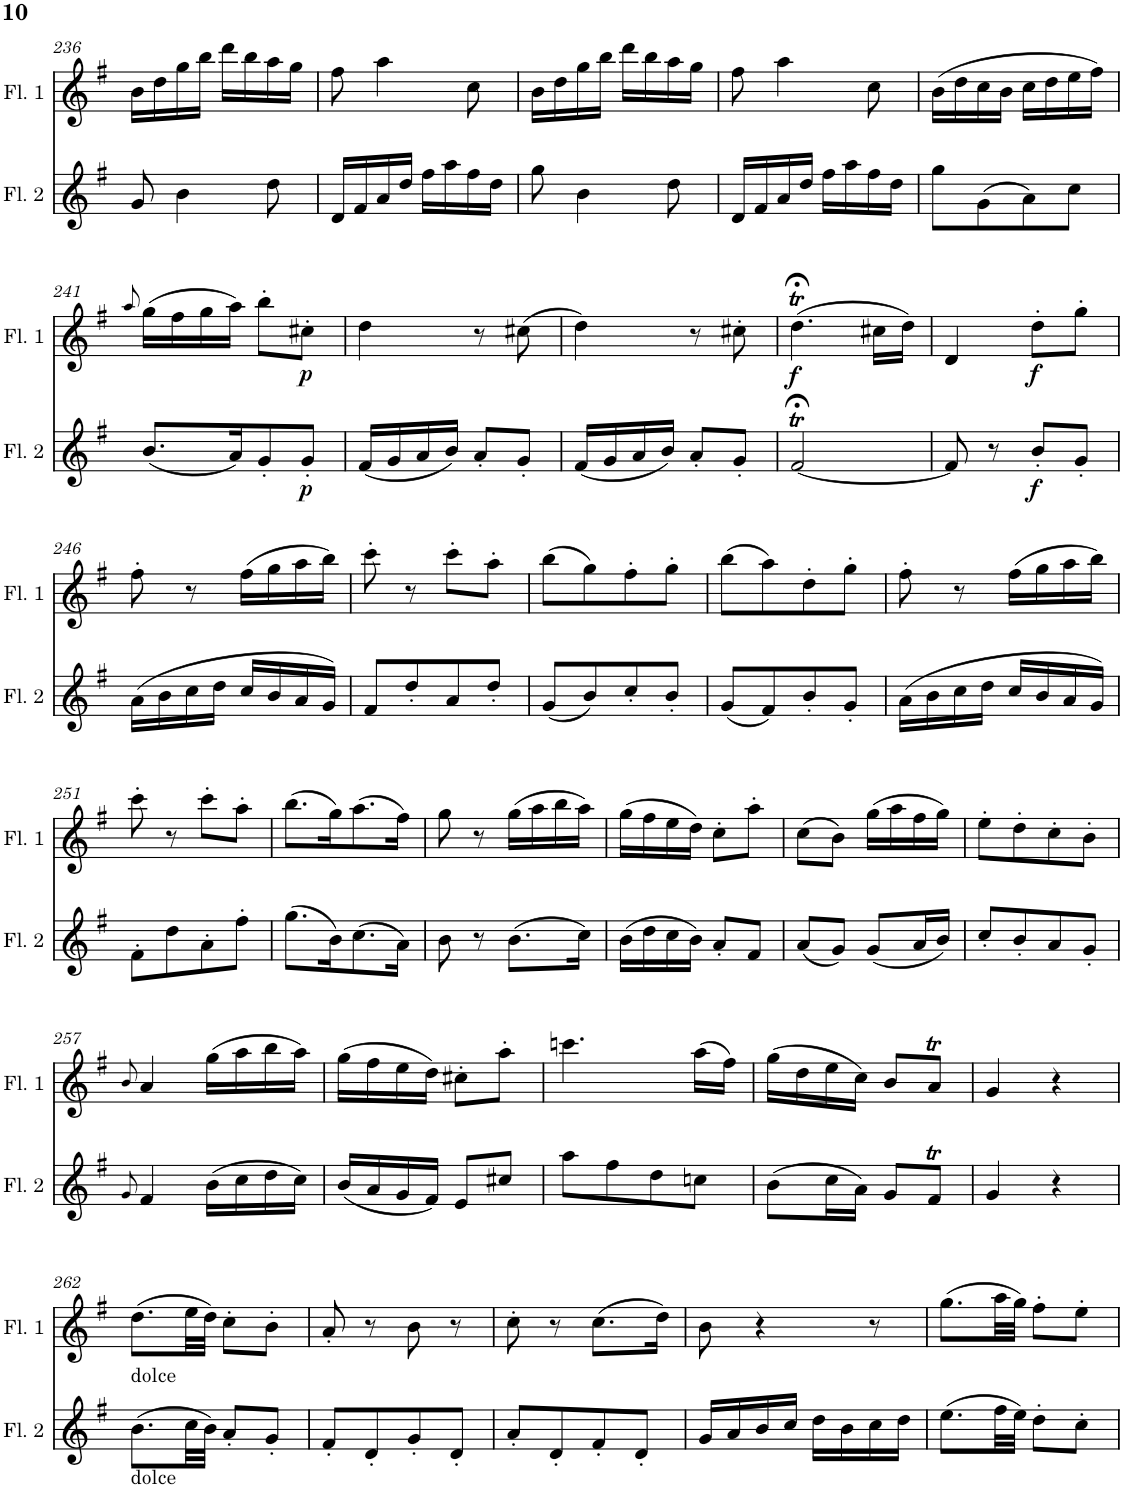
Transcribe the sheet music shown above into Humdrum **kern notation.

**kern	**dynam	**kern	**dynam
*part2	*part2	*part1	*part1
*staff2	*staff2	*staff1	*staff1
*I"Flute 2	*	*I"Flute 1	*
*I'Fl. 2	*	*I'Fl. 1	*
!!LO:PB:g=z
*clefG2	*	*clefG2	*
*k[f#]	*	*k[f#]	*
*M2/4	*	*M2/4	*
=236	=236	=236	=236
8g/	.	16b\LL	.
.	.	16dd\	.
4b\	.	16gg\	.
.	.	16bb\JJ	.
.	.	16ddd\LL	.
.	.	16bb\	.
8dd\	.	16aa\	.
.	.	16gg\JJ	.
=237	=237	=237	=237
16d/LL	.	8ff#\	.
16f#/	.	.	.
16a/	.	4aa\	.
16dd/JJ	.	.	.
16ff#\LL	.	.	.
16aa\	.	.	.
16ff#\	.	8cc\	.
16dd\JJ	.	.	.
=238	=238	=238	=238
8gg\	.	16b\LL	.
.	.	16dd\	.
4b\	.	16gg\	.
.	.	16bb\JJ	.
.	.	16ddd\LL	.
.	.	16bb\	.
8dd\	.	16aa\	.
.	.	16gg\JJ	.
=239	=239	=239	=239
16d/LL	.	8ff#\	.
16f#/	.	.	.
16a/	.	4aa\	.
16dd/JJ	.	.	.
16ff#\LL	.	.	.
16aa\	.	.	.
16ff#\	.	8cc\	.
16dd\JJ	.	.	.
=240	=240	=240	=240
8gg\L	.	(>16b\LL	.
.	.	16dd\	.
(>8g\	.	16cc\	.
.	.	16b\JJ	.
8a\)	.	16cc\LL	.
.	.	16dd\	.
8cc\J	.	16ee\	.
.	.	16ff#\JJ)	.
!!LO:LB:g=z
=241	=241	=241	=241
.	.	8qaa/	.
(<8.b/L	.	(>16gg\LL	.
.	.	16ff#\	.
.	.	16gg\	.
16a/K)	.	16aa\JJ)	.
8g'/	.	8bb'\L	.
!	!LO:DY:b	!	!LO:DY:b
8g'/J	p	8cc#X'\J	p
=242	=242	=242	=242
(<16f#/LL	.	4dd\	.
16g/	.	.	.
16a/	.	.	.
16b/JJ)	.	.	.
8a'/L	.	8r	.
8g'/J	.	(>8cc#X\	.
=243	=243	=243	=243
(<16f#/LL	.	4dd\)	.
16g/	.	.	.
16a/	.	.	.
16b/JJ)	.	.	.
8a'/L	.	8r	.
8g'/J	.	8cc#X'\	.
=244	=244	=244	=244
!	!	!	!LO:DY:b
[<2f#;<t/	.	(4.dd;<T\	f
.	.	16cc#X\LL	.
.	.	16dd\JJ)	.
=245	=245	=245	=245
8f#/]	.	4d/	.
8r	.	.	.
!	!LO:DY:b	!	!LO:DY:b
8b'/L	f	8dd'\L	f
8g'/J	.	8gg'\J	.
!!LO:LB:g=z
=246	=246	=246	=246
(>16a\LL	.	8ff#'\	.
16b\	.	.	.
16cc\	.	8r	.
16dd\JJ	.	.	.
16cc/LL	.	(16ff#\LL	.
16b/	.	16gg\	.
16a/	.	16aa\	.
16g/JJ)	.	16bb\JJ)	.
=247	=247	=247	=247
8f#/L	.	8ccc'\	.
8dd'/	.	8r	.
8a/	.	8ccc'\L	.
8dd'/J	.	8aa'\J	.
=248	=248	=248	=248
(<8g/L	.	(>8bb\L	.
8b/)	.	8gg\)	.
8cc'/	.	8ff#'\	.
8b'/J	.	8gg'\J	.
=249	=249	=249	=249
(<8g/L	.	(>8bb\L	.
8f#/)	.	8aa\)	.
8b'/	.	8dd'\	.
8g'/J	.	8gg'\J	.
=250	=250	=250	=250
(>16a\LL	.	8ff#'\	.
16b\	.	.	.
16cc\	.	8r	.
16dd\JJ	.	.	.
16cc/LL	.	(>16ff#\LL	.
16b/	.	16gg\	.
16a/	.	16aa\	.
16g/JJ)	.	16bb\JJ)	.
!!LO:LB:g=z
=251	=251	=251	=251
8f#'\L	.	8ccc'\	.
8dd\	.	8r	.
8a'\	.	8ccc'\L	.
8ff#'\J	.	8aa'\J	.
=252	=252	=252	=252
(>8.gg\L	.	(8.bb\L	.
16b\K)	.	16gg\K)	.
(>8.cc\	.	(>8.aa\	.
16a\Jk)	.	16ff#\Jk)	.
=253	=253	=253	=253
8b\	.	8gg\	.
8r	.	8r	.
(>8.b\L	.	(>16gg\LL	.
.	.	16aa\	.
.	.	16bb\	.
16cc\Jk)	.	16aa\JJ)	.
=254	=254	=254	=254
(>16b\LL	.	(>16gg\LL	.
16dd\	.	16ff#\	.
16cc\	.	16ee\	.
16b\JJ)	.	16dd\JJ)	.
8a'/L	.	8cc'\L	.
8f#/J	.	8aa'\J	.
=255	=255	=255	=255
(<8a/L	.	(>8cc\L	.
8g/J)	.	8b\J)	.
(<8g/L	.	(>16gg\LL	.
.	.	16aa\	.
16a/L	.	16ff#\	.
16b/JJ)	.	16gg\JJ)	.
=256	=256	=256	=256
8cc'/L	.	8ee'\L	.
8b'/	.	8dd'\	.
8a/	.	8cc'\	.
8g'/J	.	8b'\J	.
!!LO:LB:g=z
=257	=257	=257	=257
8qg/	.	8qb/	.
4f#/	.	4a/	.
(16b\LL	.	(16gg\LL	.
16cc\	.	16aa\	.
16dd\	.	16bb\	.
16cc\JJ)	.	16aa\JJ)	.
=258	=258	=258	=258
(<16b/LL	.	(>16gg\LL	.
16a/	.	16ff#\	.
16g/	.	16ee\	.
16f#/JJ)	.	16dd\JJ)	.
8e/L	.	8cc#X'\L	.
8cc#X/J	.	8aa'\J	.
=259	=259	=259	=259
8aa\L	.	4.cccn\	.
8ff#\	.	.	.
8dd\	.	.	.
8ccn\J	.	(>16aa\LL	.
.	.	16ff#\JJ)	.
=260	=260	=260	=260
(>8b\L	.	(>16gg\LL	.
.	.	16dd\	.
16cc\L	.	16ee\	.
16a\JJ)	.	16cc\JJ)	.
8g/L	.	8b/L	.
8f#t/J	.	8aT/J	.
=261	=261	=261	=261
4g/	.	4g/	.
4r	.	4r	.
!!LO:LB:g=z
=262	=262	=262	=262
!	!	!LO:TX:b:t=dolce	!
!LO:TX:b:t=dolce	!	!	!
(>8.b\L	.	(>8.dd\L	.
32cc\LL	.	32ee\LL	.
32b\JJJ)	.	32dd\JJJ)	.
8a'/L	.	8cc'\L	.
8g'/J	.	8b'\J	.
=263	=263	=263	=263
8f#'/L	.	8a'/	.
8d'/	.	8r	.
8g'/	.	8b\	.
8d'/J	.	8r	.
=264	=264	=264	=264
8a'/L	.	8cc'\	.
8d'/	.	8r	.
8f#'/	.	(>8.cc\L	.
8d'/J	.	.	.
.	.	16dd\Jk)	.
=265	=265	=265	=265
16g/LL	.	8b\	.
16a/	.	.	.
16b/	.	4r	.
16cc/JJ	.	.	.
16dd\LL	.	.	.
16b\	.	.	.
16cc\	.	8r	.
16dd\JJ	.	.	.
=266	=266	=266	=266
(>8.ee\L	.	(>8.gg\L	.
32ff#\LL	.	32aa\LL	.
32ee\JJJ)	.	32gg\JJJ)	.
8dd'\L	.	8ff#'\L	.
8cc'\J	.	8ee'\J	.
=	=	=	=
*-	*-	*-	*-
